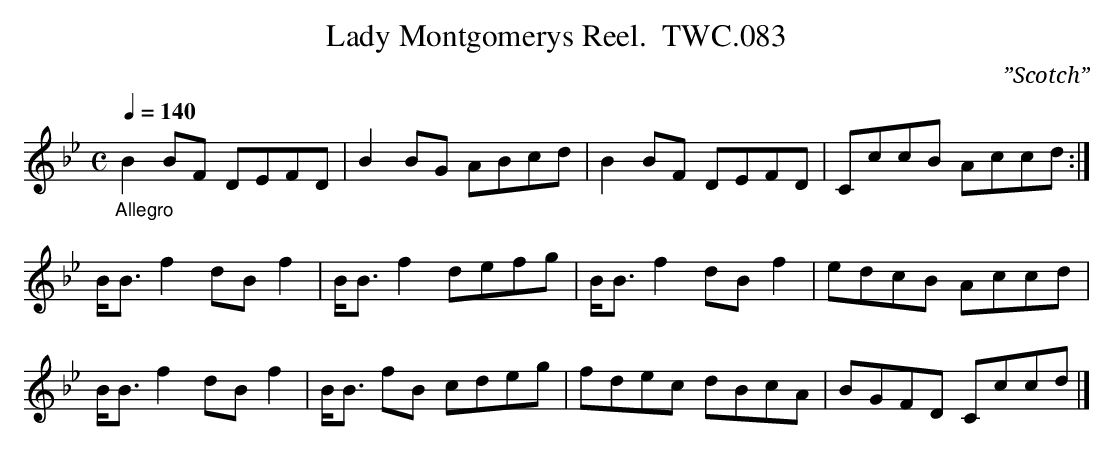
X:1
T:Lady Montgomerys Reel.  TWC.083
L:1/8
C:”Scotch”
M:C
Q:1/4=140
K:Bb
"_Allegro"\
B2 BF DEFD|B2 BG ABcd|B2 BF DEFD|CccB Accd :|
B<B f2 dB f2|B<B f2 defg|B<B f2 dB f2|edcB Accd|
B<B f2 dB f2|B<B fB cdeg|fdec dBcA|BGFD Cccd |]
